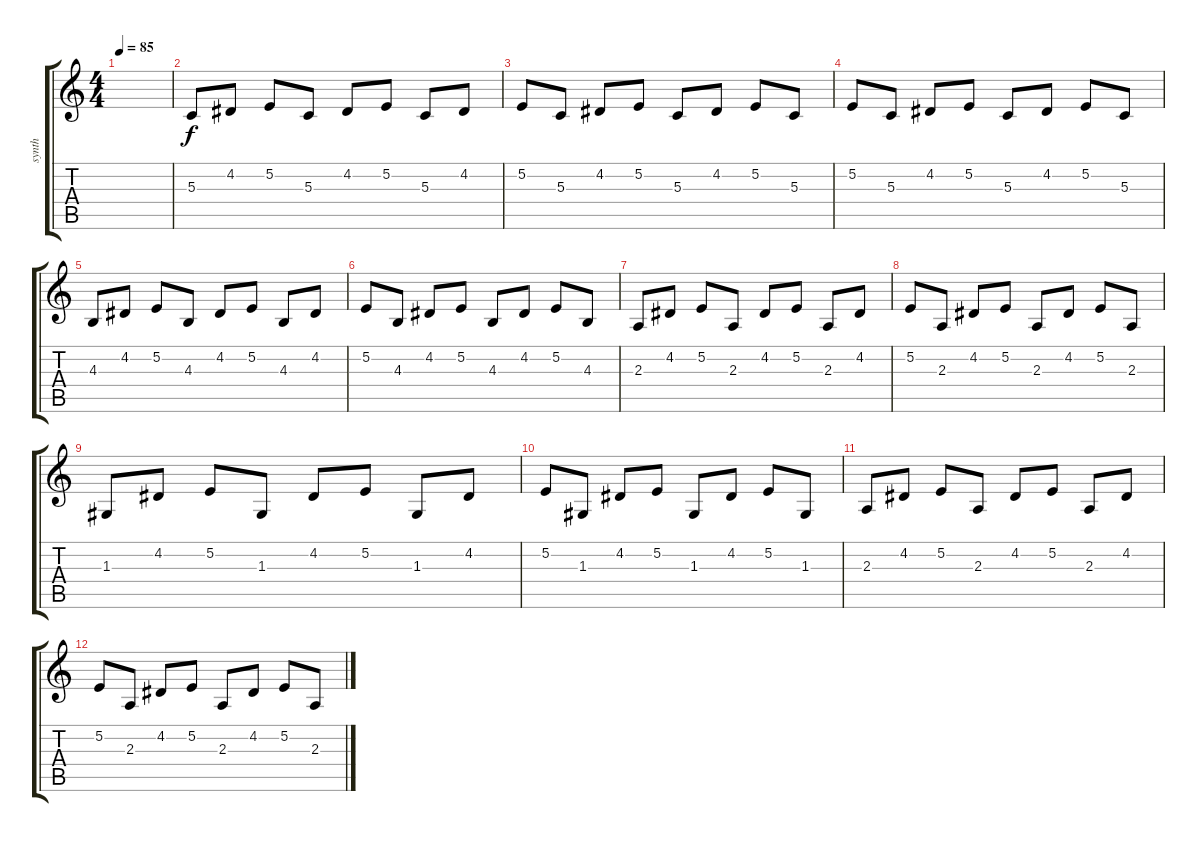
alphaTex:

\track ("synth" "synth") {instrument synthvoice}
\staff {score tabs}
\tuning (E4 B3 G3 D3 A2 E2) {hide}
\ts (4 4)
\tempo 85
\clef g2
\ks c
|
5.3.8 4.2.8 5.2.8 5.3.8 4.2.8 5.2.8 5.3.8 4.2.8 |
5.2.8 5.3.8 4.2.8 5.2.8 5.3.8 4.2.8 5.2.8 5.3.8 |
5.2.8 5.3.8 4.2.8 5.2.8 5.3.8 4.2.8 5.2.8 5.3.8 |
4.3.8 4.2.8 5.2.8 4.3.8 4.2.8 5.2.8 4.3.8 4.2.8 |
5.2.8 4.3.8 4.2.8 5.2.8 4.3.8 4.2.8 5.2.8 4.3.8 |
2.3.8 4.2.8 5.2.8 2.3.8 4.2.8 5.2.8 2.3.8 4.2.8 |
5.2.8 2.3.8 4.2.8 5.2.8 2.3.8 4.2.8 5.2.8 2.3.8 |
1.3.8 4.2.8 5.2.8 1.3.8 4.2.8 5.2.8 1.3.8 4.2.8 |
5.2.8 1.3.8 4.2.8 5.2.8 1.3.8 4.2.8 5.2.8 1.3.8 |
2.3.8 4.2.8 5.2.8 2.3.8 4.2.8 5.2.8 2.3.8 4.2.8 |
5.2.8 2.3.8 4.2.8 5.2.8 2.3.8 4.2.8 5.2.8 2.3.8
